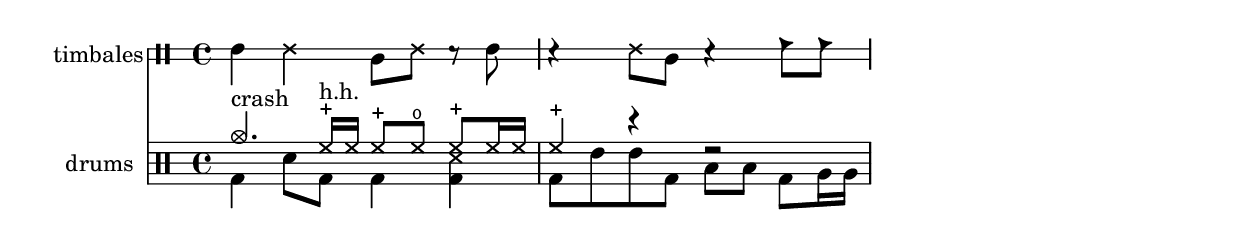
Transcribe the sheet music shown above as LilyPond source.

%% Do not edit this file; it is auto-generated from LSR http://lsr.dsi.unimi.it
%% This file is in the public domain.
\version "2.11.61"

\header {
  lsrtags = "rhythms, percussion"

  texidoces = "
Mediante la utilización de las potentes herramientas preconfiguradas
como la función @code{\drummode} y el contexto @code{DrumStaff}, la
introducción de partes para percusión es muy fácil: las percusiones se
sitúan en sus propias posiciones de pentagrama (con una clave
especial) y tienen las cabezas correspondientes al instrumento.  Es
posible añadir un símbolo adicional a la percusión o reducir el número
de líneas.

"
  doctitlees = "Escritura de partes de percusión"

  texidoc = "
Using the powerful pre-configured tools such as the @code{\\drummode}
function and the @code{DrumStaff} context, inputting drum parts is
quite easy: drums are placed at their own staff positions (with a
special clef symbol) and have note heads according to the drum.
Attaching an extra symbol to the drum or restricting the number of
lines is possible. 

"
  doctitle = "Adding drum parts"
} % begin verbatim
drh = \drummode { cymc4.^"crash" hhc16^"h.h." hh hhc8 hho hhc8 hh16 hh hhc4 r4 r2 }
drl = \drummode { bd4 sn8 bd bd4 << bd ss >>  bd8 tommh tommh bd toml toml bd tomfh16 tomfh }
timb = \drummode { timh4 ssh timl8 ssh r timh r4 ssh8 timl r4 cb8 cb }

\score {
  <<
    \new DrumStaff \with {
      drumStyleTable = #timbales-style
      \override StaffSymbol #'line-count = #2
      \override BarLine #'bar-size = #2
    } <<
      \set Staff.instrumentName = #"timbales"
      \timb
    >>
    \new DrumStaff <<
      \set Staff.instrumentName = #"drums"
      \new DrumVoice { \stemUp \drh }
      \new DrumVoice { \stemDown \drl }
    >>
  >>
  \layout { }
  \midi {
    \context {
      \Score
      tempoWholesPerMinute = #(ly:make-moment 120 4)
    }
  }
}
